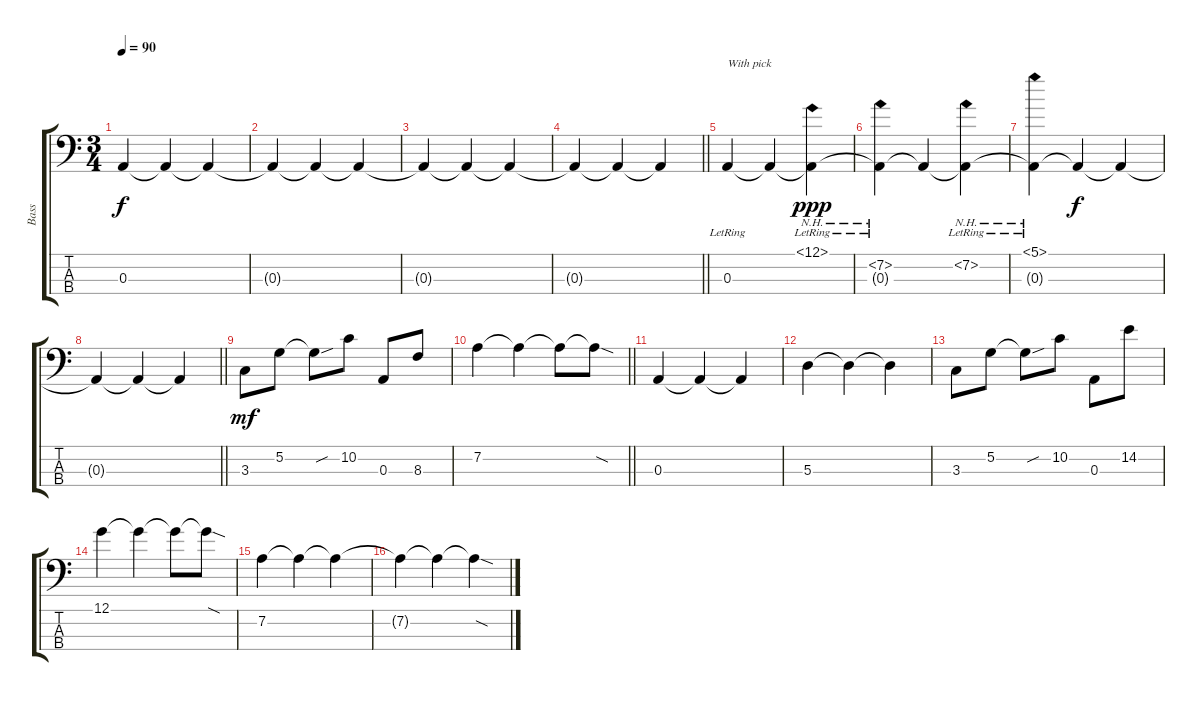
\track ("Bass" "Bass") {instrument electricbassfinger}
\staff {score tabs}
\tuning (G2 D2 A1 D1) {hide}
\ts (3 4)
\tempo 90
\clef f4
\ks c
0.3.4{dy f} 0.3{t}.4 0.3{t}.4 |
0.3{t}.4 0.3{t}.4 0.3{t}.4 |
0.3{t}.4 0.3{t}.4 0.3{t}.4 |
\barLineRight lightlight
0.3{t}.4 0.3{t}.4 0.3{t}.4 |
\section ("" "")
0.3{lr}.4{txt "With pick"} 0.3{t}.4 (12.1{nh lr} 0.3{t}).4{dy ppp} |
(7.2{nh lr} 0.3{t}).4 0.3{t}.4 (7.2{nh lr} 0.3{t}).4 |
(5.1{nh lr} 0.3{t}).4 0.3{t}.4{dy f} 0.3{t}.4 |
\barLineRight lightlight
0.3{t}.4 0.3{t}.4 0.3{t}.4 |
3.3.8{dy mf} 5.2.8 5.2{sou t}.8 10.2.8 0.3.8 8.3.8 |
\barLineRight lightlight
7.2.4 7.2{t}.4 7.2{t}.8 7.2{sod t}.8 |
0.3.4 0.3{t}.4 0.3{t}.4 |
5.3.4 5.3{t}.4 5.3{t}.4 |
3.3.8 5.2.8 5.2{sou t}.8 10.2.8 0.3.8 14.2.8 |
12.1.4 12.1{t}.4 12.1{t}.8 12.1{sod t}.8 |
7.2.4 7.2{t}.4 7.2{t}.4 |
7.2{t}.4 7.2{t}.4 7.2{sod t}.4
